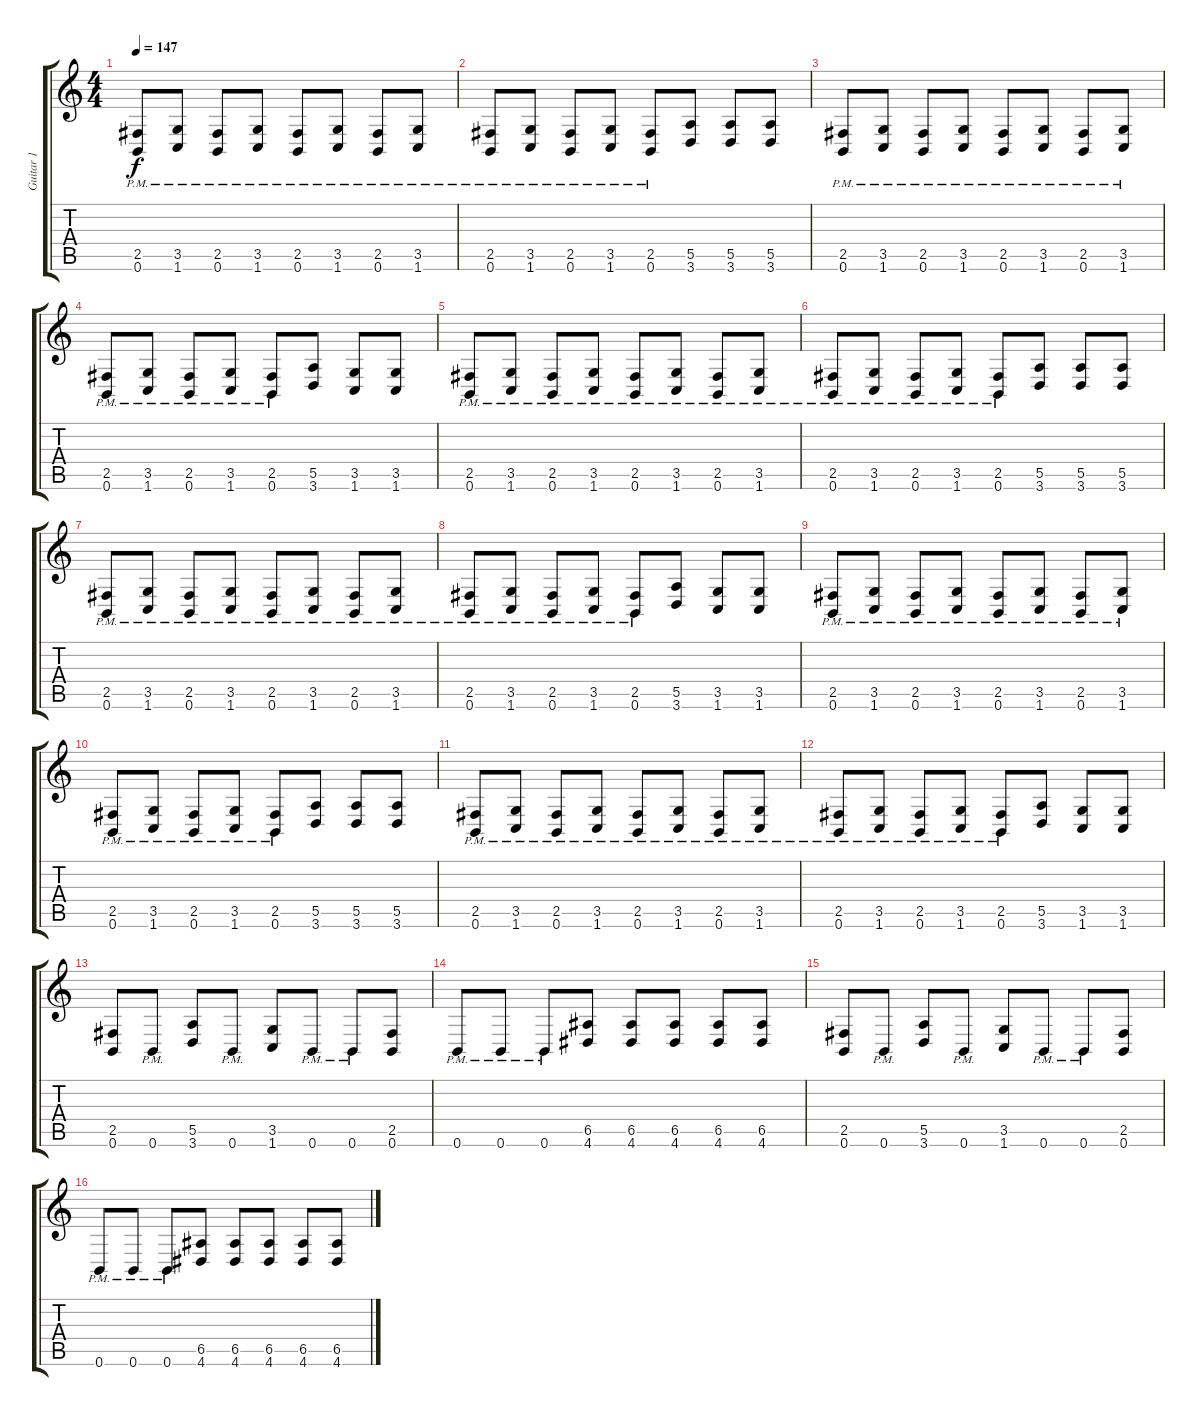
\track ("Guitar 1" "Guitar 1") {instrument distortionguitar}
\staff {score tabs}
\tuning (B3 Gb3 D3 A2 E2 B1) {hide}
\ts (4 4)
\tempo 147
\clef g2
\ks c
(2.5 0.6{pm}).8{dy f instrument distortionguitar} (3.5{pm} 1.6).8 (2.5{pm} 0.6).8 (3.5{pm} 1.6).8 (2.5{pm} 0.6).8 (3.5{pm} 1.6).8 (2.5{pm} 0.6).8 (3.5{pm} 1.6).8 |
(2.5{pm} 0.6).8 (3.5{pm} 1.6).8 (2.5{pm} 0.6).8 (3.5{pm} 1.6).8 (2.5{pm} 0.6).8 (5.5 3.6).8 (5.5 3.6).8 (5.5 3.6).8 |
(2.5{pm} 0.6).8 (3.5{pm} 1.6).8 (2.5{pm} 0.6).8 (3.5{pm} 1.6).8 (2.5{pm} 0.6).8 (3.5{pm} 1.6).8 (2.5{pm} 0.6).8 (3.5{pm} 1.6).8 |
(2.5{pm} 0.6).8 (3.5{pm} 1.6).8 (2.5{pm} 0.6).8 (3.5{pm} 1.6).8 (2.5{pm} 0.6).8 (5.5 3.6).8 (3.5 1.6).8 (3.5 1.6).8 |
(2.5 0.6{pm}).8 (3.5{pm} 1.6).8 (2.5{pm} 0.6).8 (3.5{pm} 1.6).8 (2.5{pm} 0.6).8 (3.5{pm} 1.6).8 (2.5{pm} 0.6).8 (3.5{pm} 1.6).8 |
(2.5{pm} 0.6).8 (3.5{pm} 1.6).8 (2.5{pm} 0.6).8 (3.5{pm} 1.6).8 (2.5{pm} 0.6).8 (5.5 3.6).8 (5.5 3.6).8 (5.5 3.6).8 |
(2.5{pm} 0.6).8 (3.5{pm} 1.6).8 (2.5{pm} 0.6).8 (3.5{pm} 1.6).8 (2.5{pm} 0.6).8 (3.5{pm} 1.6).8 (2.5{pm} 0.6).8 (3.5{pm} 1.6).8 |
(2.5{pm} 0.6).8 (3.5{pm} 1.6).8 (2.5{pm} 0.6).8 (3.5{pm} 1.6).8 (2.5{pm} 0.6).8 (5.5 3.6).8 (3.5 1.6).8 (3.5 1.6).8 |
(2.5 0.6{pm}).8 (3.5{pm} 1.6).8 (2.5{pm} 0.6).8 (3.5{pm} 1.6).8 (2.5{pm} 0.6).8 (3.5{pm} 1.6).8 (2.5{pm} 0.6).8 (3.5{pm} 1.6).8 |
(2.5{pm} 0.6).8 (3.5{pm} 1.6).8 (2.5{pm} 0.6).8 (3.5{pm} 1.6).8 (2.5{pm} 0.6).8 (5.5 3.6).8 (5.5 3.6).8 (5.5 3.6).8 |
(2.5{pm} 0.6).8 (3.5{pm} 1.6).8 (2.5{pm} 0.6).8 (3.5{pm} 1.6).8 (2.5{pm} 0.6).8 (3.5{pm} 1.6).8 (2.5{pm} 0.6).8 (3.5{pm} 1.6).8 |
(2.5{pm} 0.6).8 (3.5{pm} 1.6).8 (2.5{pm} 0.6).8 (3.5{pm} 1.6).8 (2.5{pm} 0.6).8 (5.5 3.6).8 (3.5 1.6).8 (3.5 1.6).8 |
(2.5 0.6).8 0.6{pm}.8 (5.5 3.6).8 0.6{pm}.8 (3.5 1.6).8 0.6{pm}.8 0.6{pm}.8 (2.5 0.6).8 |
0.6{pm}.8 0.6{pm}.8 0.6{pm}.8 (6.5 4.6).8 (6.5 4.6).8 (6.5 4.6).8 (6.5 4.6).8 (6.5 4.6).8 |
(2.5 0.6).8 0.6{pm}.8 (5.5 3.6).8 0.6{pm}.8 (3.5 1.6).8 0.6{pm}.8 0.6{pm}.8 (2.5 0.6).8 |
0.6{pm}.8 0.6{pm}.8 0.6{pm}.8 (6.5 4.6).8 (6.5 4.6).8 (6.5 4.6).8 (6.5 4.6).8 (6.5 4.6).8
